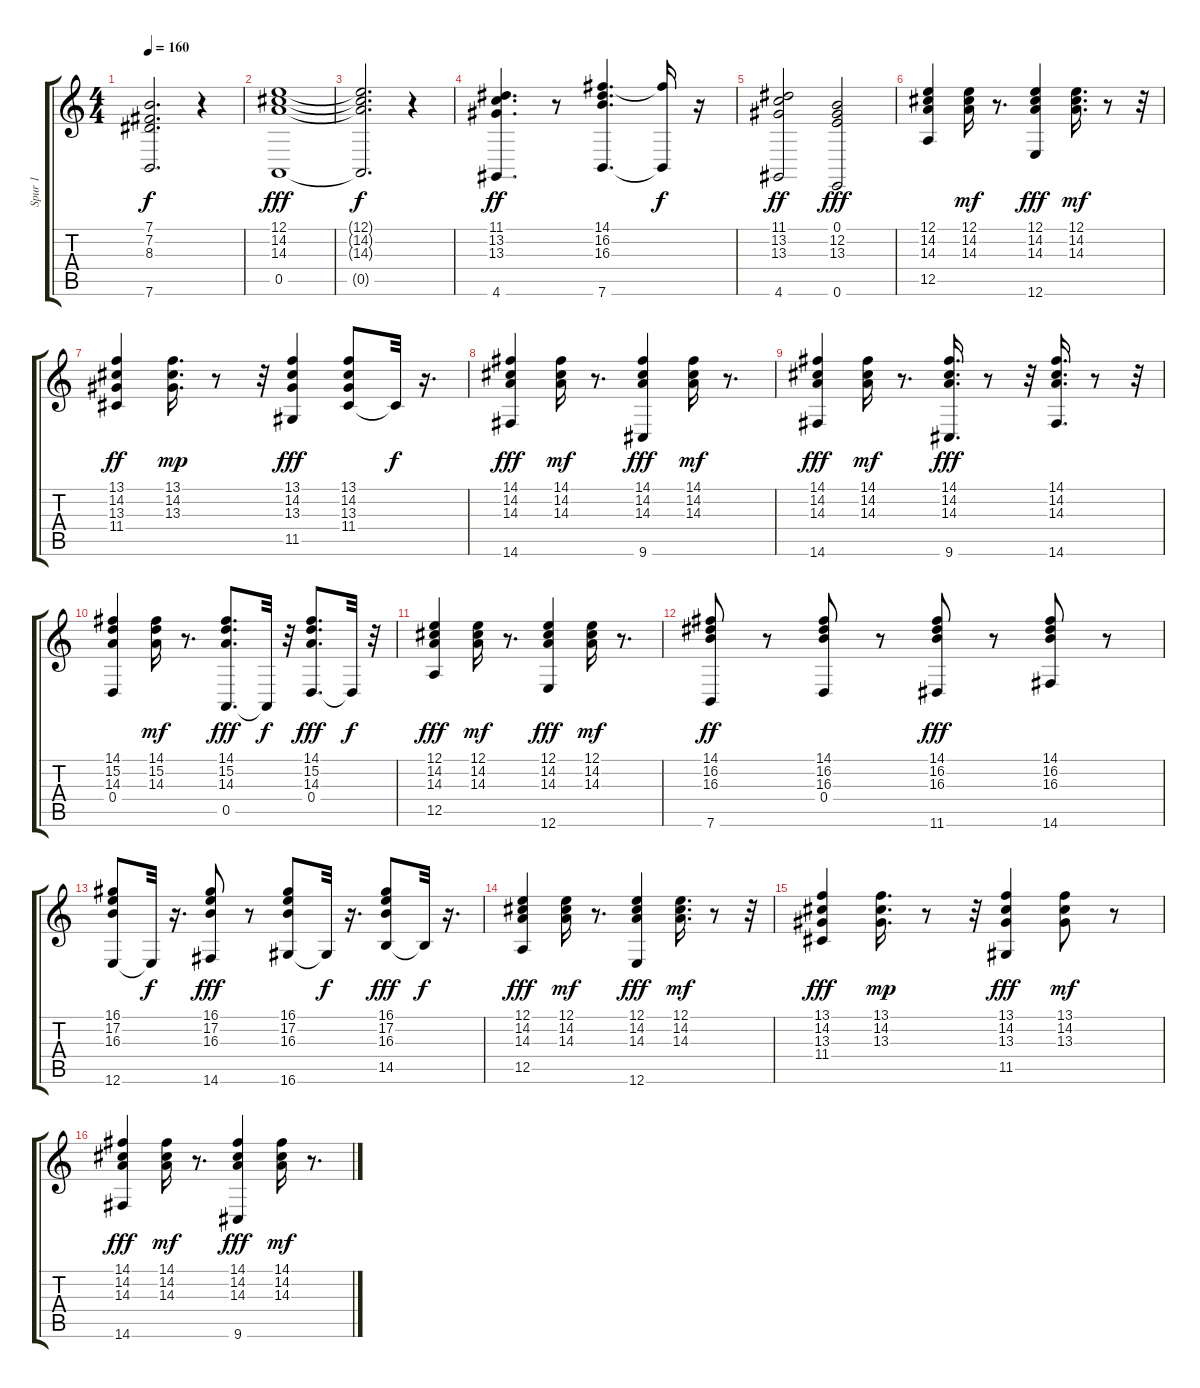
\track ("Spur 1" "Spur 1") {instrument brightacousticpiano}
\staff {score tabs}
\tuning (E4 B3 G3 D3 A2 E2) {hide}
\ts (4 4)
\tempo 160
\clef g2
\ks c
(7.1{t} 7.2{t} 8.3{t} 7.6{t}).2{d dy f} r.4 |
(12.1 14.2 14.3 0.5).1{dy fff} |
(12.1{t} 14.2{t} 14.3{t} 0.5{t}).2{d dy f} r.4 |
(11.1 13.2 13.3 4.6).4{d dy ff} r.8 (14.1 16.2 16.3 7.6).4{d} (14.1{t} 7.6{t}).16{dy f} r.16 |
(11.1 13.2 13.3 4.6).2{dy ff} (0.1 12.2 13.3 0.6).2{dy fff} |
(12.1 14.2 14.3 12.5).4 (12.1 14.2 14.3).16{dy mf} r.8{d} (12.1 14.2 14.3 12.6).4{dy fff} (12.1 14.2 14.3).16{d dy mf} r.8 r.32 |
(13.1 14.2 13.3 11.4).4{dy ff} (13.1 14.2 13.3).16{d dy mp} r.8 r.32 (13.1 14.2 13.3 11.5).4{dy fff} (13.1 14.2 13.3 11.4).8 11.4{t}.32{dy f} r.16{d} |
(14.1 14.2 14.3 14.6).4{dy fff} (14.1 14.2 14.3).16{dy mf} r.8{d} (14.1 14.2 14.3 9.6).4{dy fff} (14.1 14.2 14.3).16{dy mf} r.8{d} |
(14.1 14.2 14.3 14.6).4{dy fff} (14.1 14.2 14.3).16{dy mf} r.8{d} (14.1 14.2 14.3 9.6).16{d dy fff} r.8 r.32 (14.1 14.2 14.3 14.6).16{d} r.8 r.32 |
(14.1 15.2 14.3 0.4).4 (14.1 15.2 14.3).16{dy mf} r.8{d} (14.1 15.2 14.3 0.5).8{d dy fff} 0.5{t}.32{dy f} r.32 (14.1 15.2 14.3 0.4).8{d dy fff} 0.4{t}.32{dy f} r.32 |
(12.1 14.2 14.3 12.5).4{dy fff} (12.1 14.2 14.3).16{dy mf} r.8{d} (12.1 14.2 14.3 12.6).4{dy fff} (12.1 14.2 14.3).16{dy mf} r.8{d} |
(14.1 16.2 16.3 7.6).8{dy ff} r.8 (14.1 16.2 16.3 0.4).8 r.8 (14.1 16.2 16.3 11.6).8{dy fff} r.8 (14.1 16.2 16.3 14.6).8 r.8 |
(16.1 17.2 16.3 12.6).8 12.6{t}.32{dy f} r.16{d} (16.1 17.2 16.3 14.6).8{dy fff} r.8 (16.1 17.2 16.3 16.6).8 16.6{t}.32{dy f} r.16{d} (16.1 17.2 16.3 14.5).8{dy fff} 14.5{t}.32{dy f} r.16{d} |
(12.1 14.2 14.3 12.5).4{dy fff} (12.1 14.2 14.3).16{dy mf} r.8{d} (12.1 14.2 14.3 12.6).4{dy fff} (12.1 14.2 14.3).16{d dy mf} r.8 r.32 |
(13.1 14.2 13.3 11.4).4{dy fff} (13.1 14.2 13.3).16{d dy mp} r.8 r.32 (13.1 14.2 13.3 11.5).4{dy fff} (13.1 14.2 13.3).8{dy mf} r.8 |
(14.1 14.2 14.3 14.6).4{dy fff} (14.1 14.2 14.3).16{dy mf} r.8{d} (14.1 14.2 14.3 9.6).4{dy fff} (14.1 14.2 14.3).16{dy mf} r.8{d}
